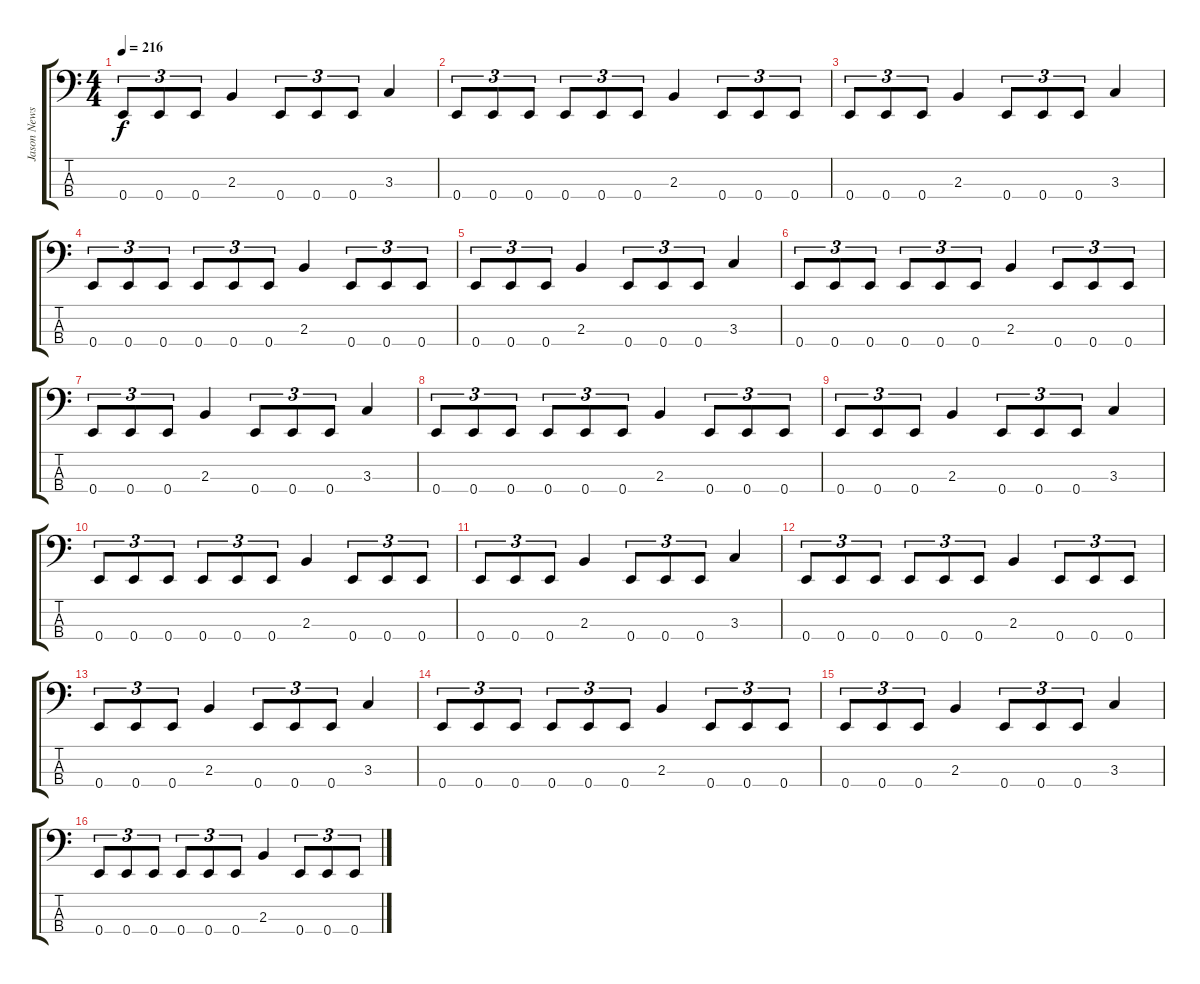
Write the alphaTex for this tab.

\track ("Jason Newsted" "Jason News") {instrument electricbassfinger}
\staff {score tabs}
\tuning (G2 D2 A1 E1) {hide}
\ts (4 4)
\tempo 216
\clef f4
\ks c
0.4.8{tu (3 2) dy f} 0.4.8{tu (3 2)} 0.4.8{tu (3 2)} 2.3.4 0.4.8{tu (3 2)} 0.4.8{tu (3 2)} 0.4.8{tu (3 2)} 3.3.4 |
0.4.8{tu (3 2)} 0.4.8{tu (3 2)} 0.4.8{tu (3 2)} 0.4.8{tu (3 2)} 0.4.8{tu (3 2)} 0.4.8{tu (3 2)} 2.3.4 0.4.8{tu (3 2)} 0.4.8{tu (3 2)} 0.4.8{tu (3 2)} |
0.4.8{tu (3 2)} 0.4.8{tu (3 2)} 0.4.8{tu (3 2)} 2.3.4 0.4.8{tu (3 2)} 0.4.8{tu (3 2)} 0.4.8{tu (3 2)} 3.3.4 |
0.4.8{tu (3 2)} 0.4.8{tu (3 2)} 0.4.8{tu (3 2)} 0.4.8{tu (3 2)} 0.4.8{tu (3 2)} 0.4.8{tu (3 2)} 2.3.4 0.4.8{tu (3 2)} 0.4.8{tu (3 2)} 0.4.8{tu (3 2)} |
0.4.8{tu (3 2)} 0.4.8{tu (3 2)} 0.4.8{tu (3 2)} 2.3.4 0.4.8{tu (3 2)} 0.4.8{tu (3 2)} 0.4.8{tu (3 2)} 3.3.4 |
0.4.8{tu (3 2)} 0.4.8{tu (3 2)} 0.4.8{tu (3 2)} 0.4.8{tu (3 2)} 0.4.8{tu (3 2)} 0.4.8{tu (3 2)} 2.3.4 0.4.8{tu (3 2)} 0.4.8{tu (3 2)} 0.4.8{tu (3 2)} |
0.4.8{tu (3 2)} 0.4.8{tu (3 2)} 0.4.8{tu (3 2)} 2.3.4 0.4.8{tu (3 2)} 0.4.8{tu (3 2)} 0.4.8{tu (3 2)} 3.3.4 |
0.4.8{tu (3 2)} 0.4.8{tu (3 2)} 0.4.8{tu (3 2)} 0.4.8{tu (3 2)} 0.4.8{tu (3 2)} 0.4.8{tu (3 2)} 2.3.4 0.4.8{tu (3 2)} 0.4.8{tu (3 2)} 0.4.8{tu (3 2)} |
0.4.8{tu (3 2)} 0.4.8{tu (3 2)} 0.4.8{tu (3 2)} 2.3.4 0.4.8{tu (3 2)} 0.4.8{tu (3 2)} 0.4.8{tu (3 2)} 3.3.4 |
0.4.8{tu (3 2)} 0.4.8{tu (3 2)} 0.4.8{tu (3 2)} 0.4.8{tu (3 2)} 0.4.8{tu (3 2)} 0.4.8{tu (3 2)} 2.3.4 0.4.8{tu (3 2)} 0.4.8{tu (3 2)} 0.4.8{tu (3 2)} |
0.4.8{tu (3 2)} 0.4.8{tu (3 2)} 0.4.8{tu (3 2)} 2.3.4 0.4.8{tu (3 2)} 0.4.8{tu (3 2)} 0.4.8{tu (3 2)} 3.3.4 |
0.4.8{tu (3 2)} 0.4.8{tu (3 2)} 0.4.8{tu (3 2)} 0.4.8{tu (3 2)} 0.4.8{tu (3 2)} 0.4.8{tu (3 2)} 2.3.4 0.4.8{tu (3 2)} 0.4.8{tu (3 2)} 0.4.8{tu (3 2)} |
0.4.8{tu (3 2)} 0.4.8{tu (3 2)} 0.4.8{tu (3 2)} 2.3.4 0.4.8{tu (3 2)} 0.4.8{tu (3 2)} 0.4.8{tu (3 2)} 3.3.4 |
0.4.8{tu (3 2)} 0.4.8{tu (3 2)} 0.4.8{tu (3 2)} 0.4.8{tu (3 2)} 0.4.8{tu (3 2)} 0.4.8{tu (3 2)} 2.3.4 0.4.8{tu (3 2)} 0.4.8{tu (3 2)} 0.4.8{tu (3 2)} |
0.4.8{tu (3 2)} 0.4.8{tu (3 2)} 0.4.8{tu (3 2)} 2.3.4 0.4.8{tu (3 2)} 0.4.8{tu (3 2)} 0.4.8{tu (3 2)} 3.3.4 |
0.4.8{tu (3 2)} 0.4.8{tu (3 2)} 0.4.8{tu (3 2)} 0.4.8{tu (3 2)} 0.4.8{tu (3 2)} 0.4.8{tu (3 2)} 2.3.4 0.4.8{tu (3 2)} 0.4.8{tu (3 2)} 0.4.8{tu (3 2)}
